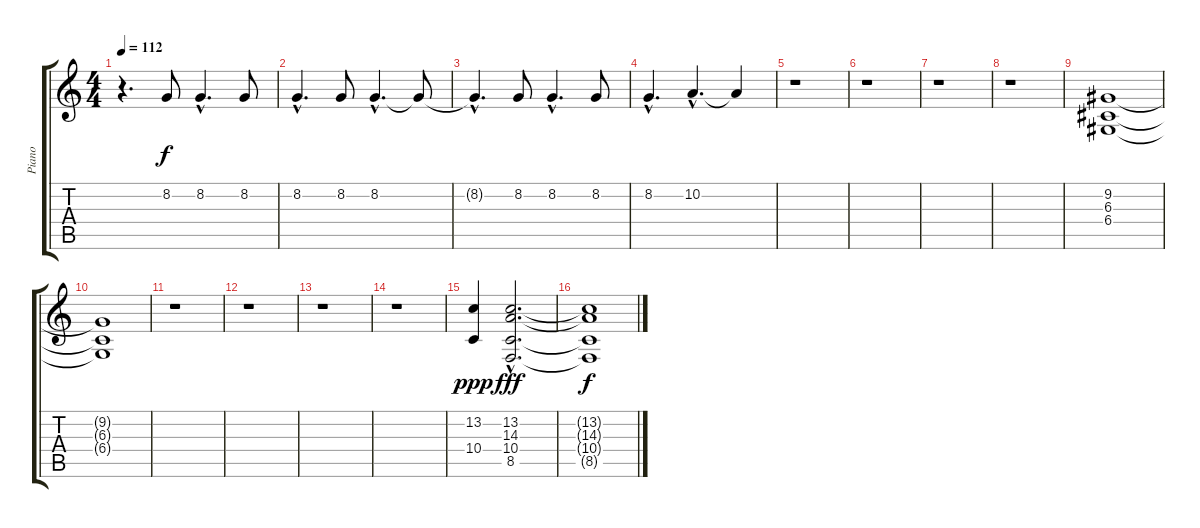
\track ("Piano" "Piano") {instrument electricpiano1}
\staff {score tabs}
\tuning (E4 B3 G3 D3 A2 E2) {hide}
\ts (4 4)
\tempo 112
\clef g2
\ks c
r.4{d dy f} 8.2.8 8.2{hac}.4{d} 8.2.8 |
8.2{hac}.4{d} 8.2.8 8.2{hac}.4{d} 8.2{t}.8 |
8.2{hac t}.4{d} 8.2.8 8.2{hac}.4{d} 8.2.8 |
8.2{hac}.4{d} 10.2{hac}.4{d} 10.2{t}.4 |
r.1 |
r.1 |
r.1 |
r.1 |
(9.2 6.3 6.4).1{balance 3} |
(9.2{t} 6.3{t} 6.4{t}).1 |
r.1{balance 8} |
r.1 |
r.1 |
r.1 |
(13.2 10.4).4{dy ppp} (13.2{hac} 14.3{hac} 10.4{hac} 8.5{hac}).2{d dy fff volume 16 instrument stringensemble2} |
(13.2{t} 14.3{t} 10.4{t} 8.5{t}).1{dy f}
